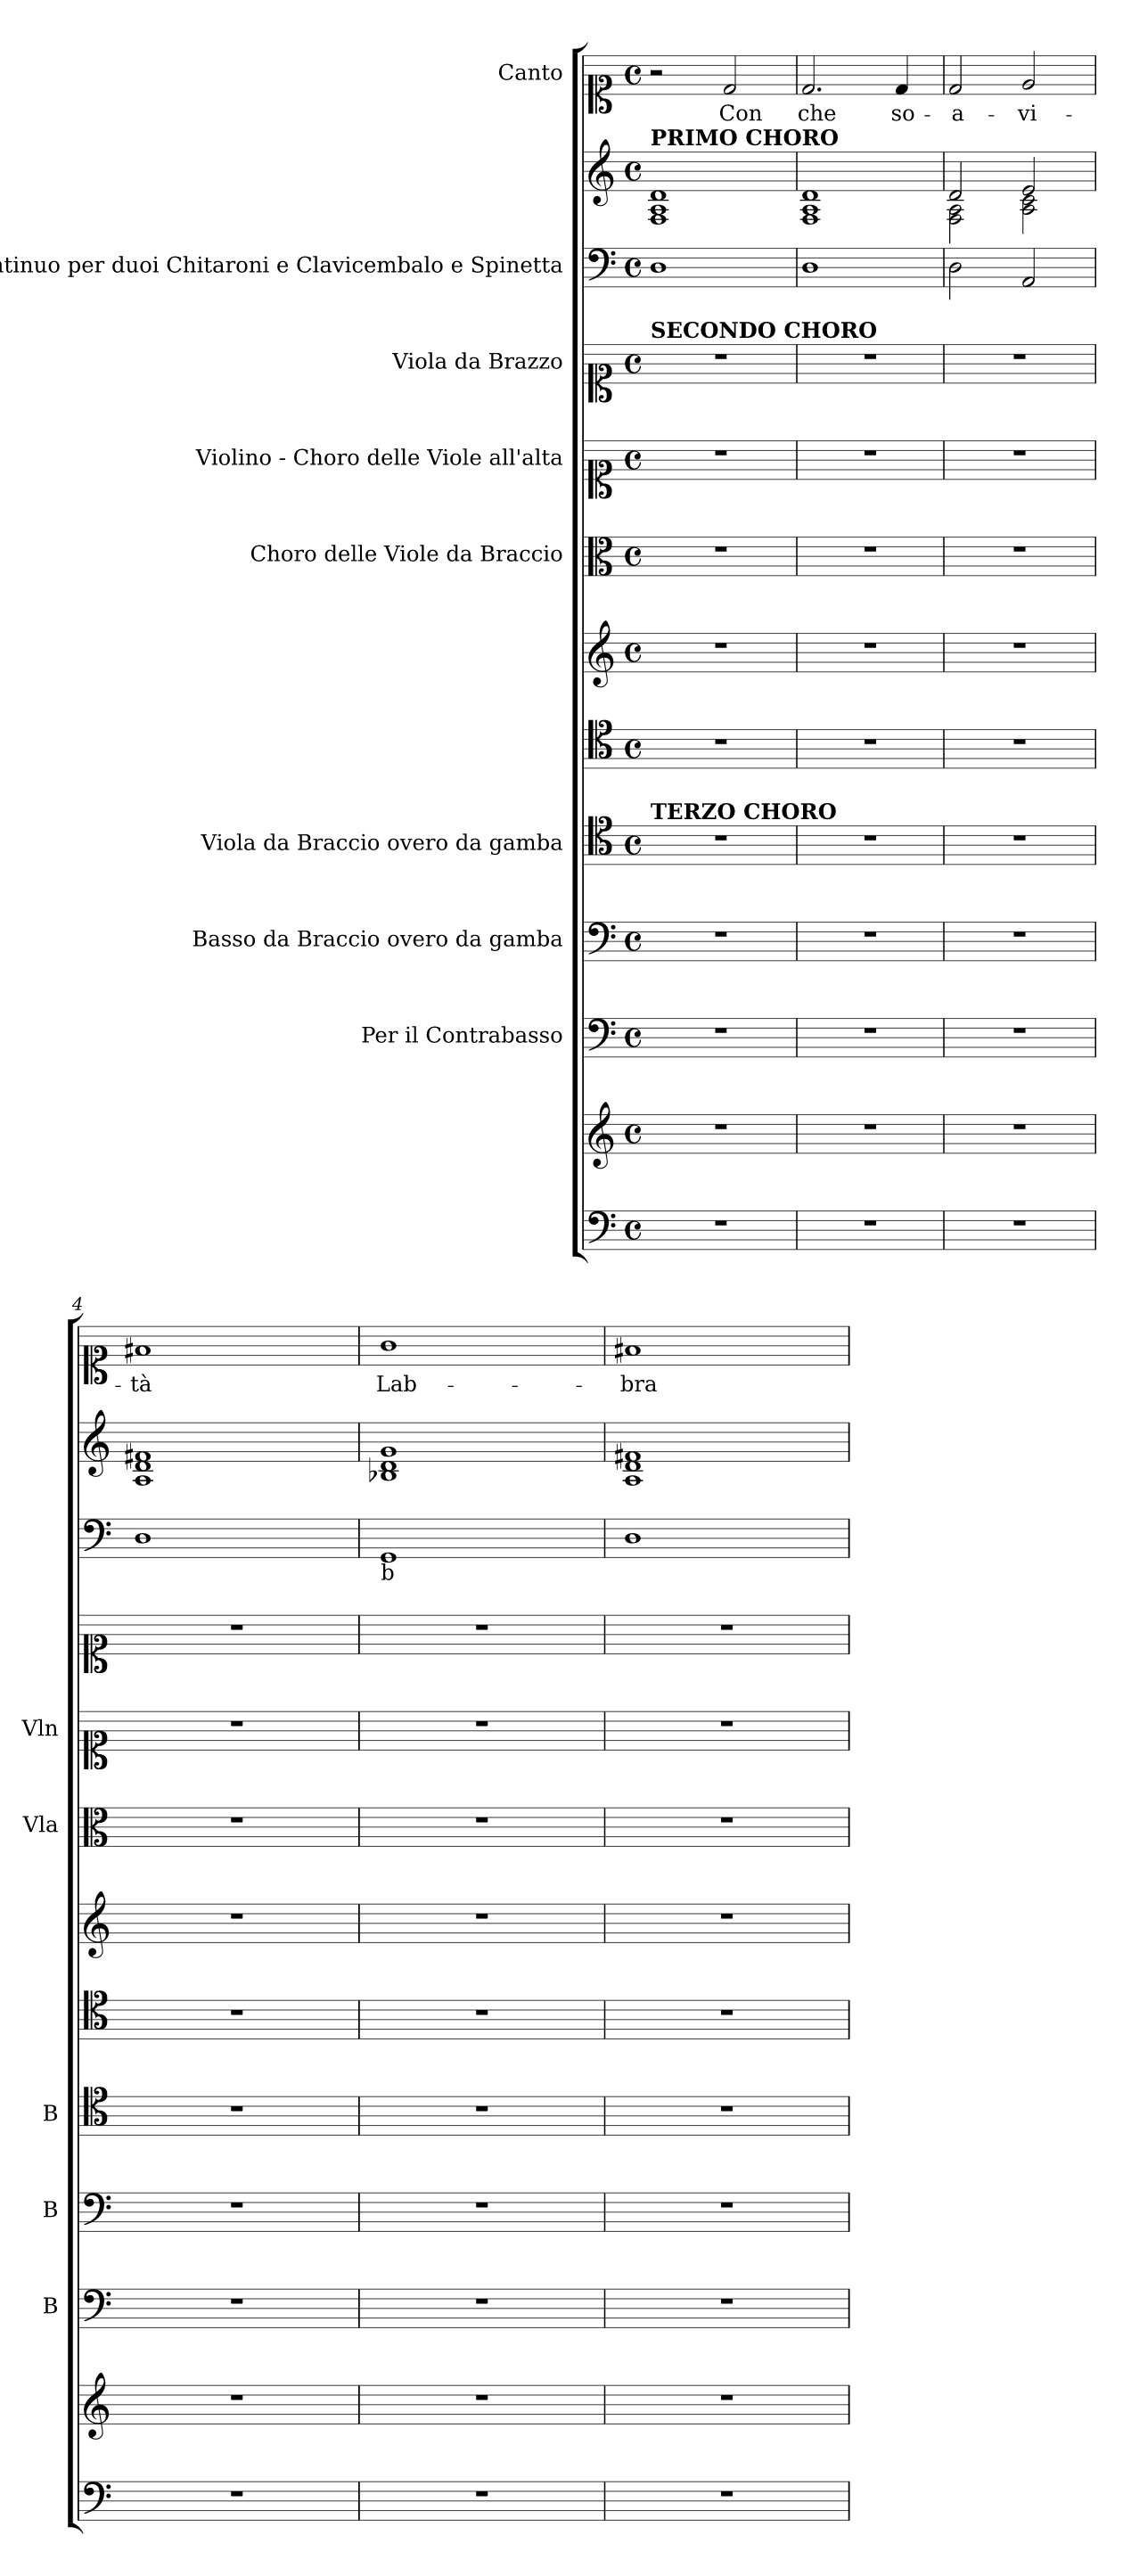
**kern	**kern	**kern	**kern	**kern	**kern	**kern	**kern	**kern	**kern	**kern	**kern	**kern	**text
*part12	*part11	*part10	*part9	*part8	*part7	*part6	*part5	*part4	*part3	*part2	*part2	*part1	*part1
*staff13	*staff12	*staff11	*staff10	*staff9	*staff8	*staff7	*staff6	*staff5	*staff4	*staff3	*staff2	*staff1	*staff1
*	*	*I"Per il Contrabasso	*I"Basso da Braccio overo da gamba	*I"Viola da Braccio overo da gamba	*	*	*I"Choro delle  Viole da Braccio	*I"Violino - Choro delle Viole all'alta	*I"Viola da Brazzo	*I"Basso continuo per duoi Chitaroni  e Clavicembalo e Spinetta	*	*I"Canto	*
*	*	*I'B	*I'B	*I'B	*	*	*I'Vla	*I'Vln	*	*	*	*	*
*clefF4	*clefG2	*clefF4	*clefF4	*clefC4	*clefC4	*clefG2	*clefC3	*clefC1	*clefC1	*clefF4	*clefG2	*clefC1	*
*k[]	*k[]	*k[]	*k[]	*k[]	*k[]	*k[]	*k[]	*k[]	*k[]	*k[]	*k[]	*k[]	*
*C:	*C:	*C:	*C:	*C:	*C:	*C:	*C:	*C:	*C:	*C:	*C:	*C:	*
*M4/4	*M4/4	*M4/4	*M4/4	*M4/4	*M4/4	*M4/4	*M4/4	*M4/4	*M4/4	*M4/4	*M4/4	*M4/4	*
*met(c)	*met(c)	*met(c)	*met(c)	*met(c)	*met(c)	*met(c)	*met(c)	*met(c)	*met(c)	*met(c)	*met(c)	*met(c)	*
*MM90	*MM90	*MM90	*MM90	*MM90	*MM90	*MM90	*MM90	*MM90	*MM90	*MM90	*MM90	*MM90	*
=1	=1	=1	=1	=1	=1	=1	=1	=1	=1	=1	=1	=1	=1
!	!	!	!	!	!	!	!	!	!	!	!LO:TX:a:B:t=PRIMO CHORO	!	!
!	!	!	!	!	!	!	!	!	!LO:TX:a:B:t=SECONDO CHORO	!	!	!	!
!	!	!	!	!LO:TX:a:B:t=TERZO CHORO	!	!	!	!	!	!	!	!	!
1r	1r	1r	1r	1r	1r	1r	1r	1r	1r	1D	1F 1A 1d	2r	.
!	!	!	!	!	!	!	!	!	!	!	!	!	!LO:LY:b
.	.	.	.	.	.	.	.	.	.	.	.	2d/	Con
=2	=2	=2	=2	=2	=2	=2	=2	=2	=2	=2	=2	=2	=2
!	!	!	!	!	!	!	!	!	!	!	!	!	!LO:LY:b
1r	1r	1r	1r	1r	1r	1r	1r	1r	1r	1D	1F 1A 1d	2.d/	che
!	!	!	!	!	!	!	!	!	!	!	!	!	!LO:LY:b
.	.	.	.	.	.	.	.	.	.	.	.	4d/	so-
=3	=3	=3	=3	=3	=3	=3	=3	=3	=3	=3	=3	=3	=3
*	*	*	*	*	*	*	*	*	*	*	*^	*	*
!	!	!	!	!	!	!	!	!	!	!	!	!	!	!LO:LY:b
1r	1r	1r	1r	1r	1r	1r	1r	1r	1r	2D\	2d/	2F\ 2A\	2d/	-a-
!	!	!	!	!	!	!	!	!	!	!	!	!	!	!LO:LY:b
.	.	.	.	.	.	.	.	.	.	2AA/	2e/	2A\ 2c\	2e/	-vi-
=4	=4	=4	=4	=4	=4	=4	=4	=4	=4	=4	=4	=4	=4	=4
!	!	!	!	!	!	!	!	!	!	!	!	!	!	!LO:LY:b
*	*	*	*	*	*	*	*	*	*	*	*v	*v	*	*
1r	1r	1r	1r	1r	1r	1r	1r	1r	1r	1D	1A 1d 1f#X	1f#X	-tà
=5	=5	=5	=5	=5	=5	=5	=5	=5	=5	=5	=5	=5	=5
!	!	!	!	!	!	!	!	!	!	!LO:TX:b:t=b	!	!	!
!	!	!	!	!	!	!	!	!	!	!	!	!	!LO:LY:b
1r	1r	1r	1r	1r	1r	1r	1r	1r	1r	1GG	1B-X 1d 1g	1g	Lab-
=6	=6	=6	=6	=6	=6	=6	=6	=6	=6	=6	=6	=6	=6
!	!	!	!	!	!	!	!	!	!	!	!	!	!LO:LY:b
1r	1r	1r	1r	1r	1r	1r	1r	1r	1r	1D	1A 1d 1f#X	1f#X	-bra
=	=	=	=	=	=	=	=	=	=	=	=	=	=
*-	*-	*-	*-	*-	*-	*-	*-	*-	*-	*-	*-	*-	*-
